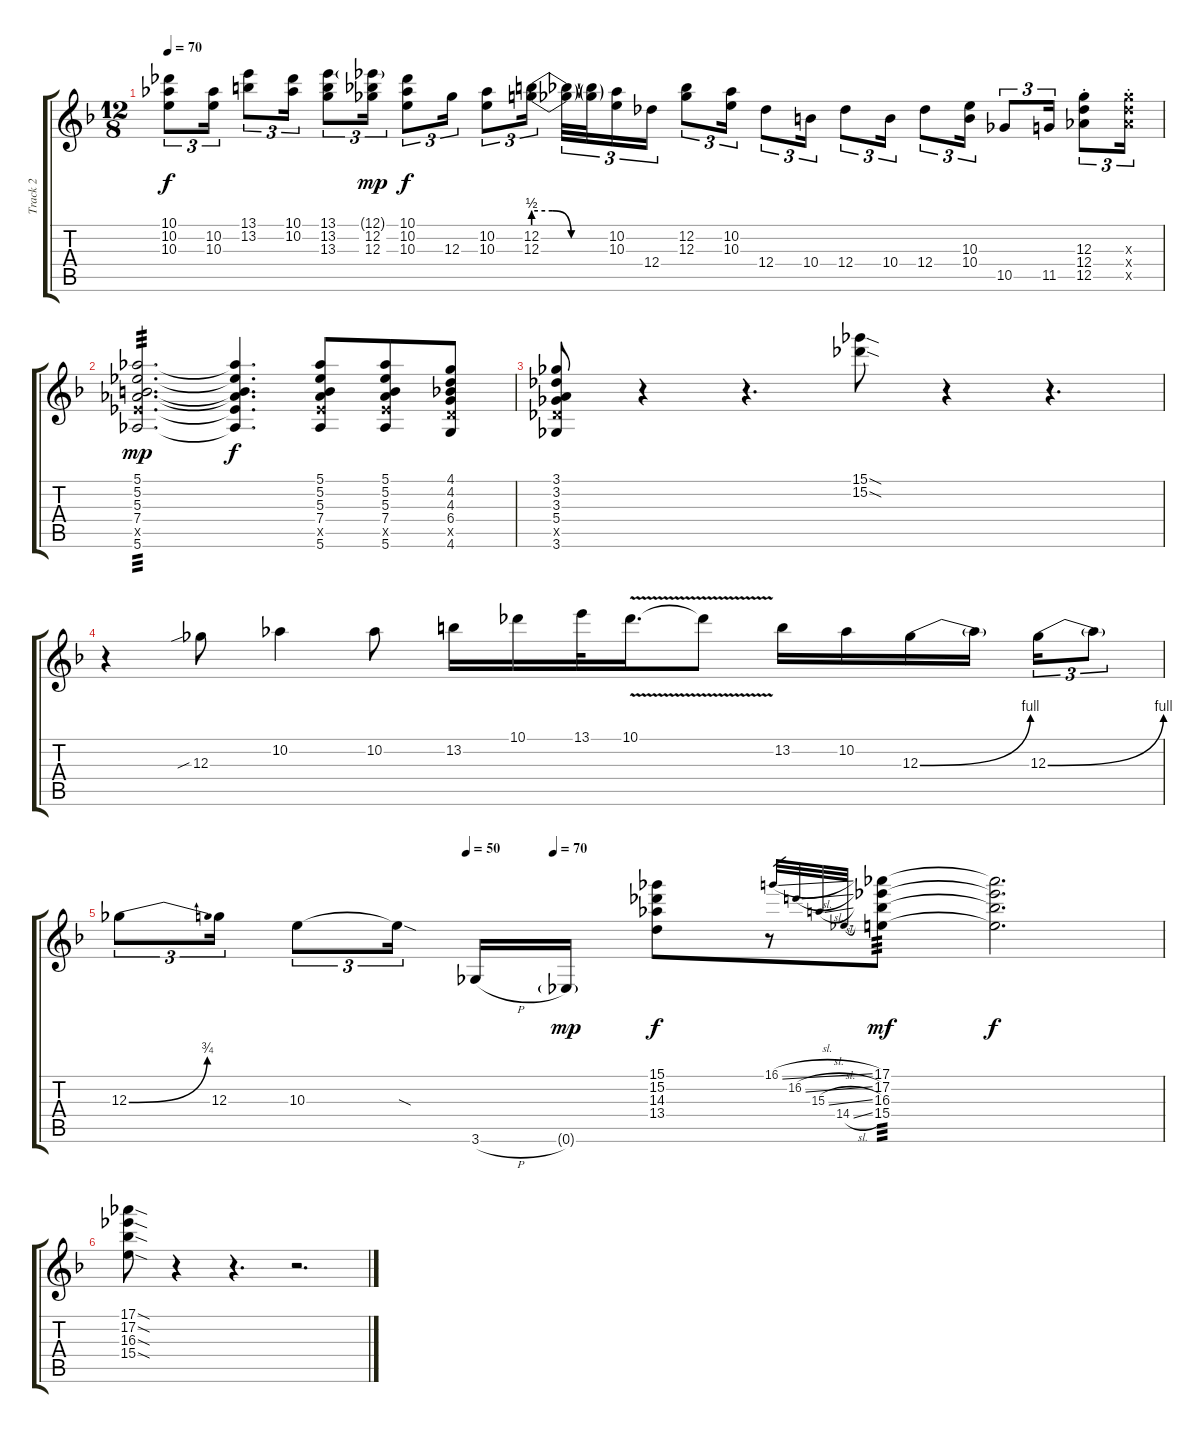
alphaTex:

\track ("Track 2" "Track 2") {instrument electricguitarjazz}
\staff {score tabs}
\tuning (Eb4 Bb3 Gb3 Db3 Ab2 Eb2) {hide}
\ts (12 8)
\tempo 70
\clef g2
\ks dminor
(10.1 10.2 10.3).8{tu (3 2) dy f} (10.2 10.3).16{tu (3 2)} (13.1 13.2).8{tu (3 2)} (10.1 10.2).16{tu (3 2)} (13.1 13.2 13.3).8{tu (3 2)} (12.1{g} 12.2 12.3).16{tu (3 2) dy mp} (10.1 10.2 10.3).8{tu (3 2) dy f} 12.3.16{tu (3 2)} (10.2 10.3).8{tu (3 2)} (12.2{be (custom 0 2 15 2 30 0 60 0)} 12.3{be (custom 0 2 15 2 30 0 60 0)}).16{tu (3 2) beam splitsecondary} (12.2{t} 12.3{t}).32{tu (3 2)} (12.2{t} 12.3{t}).32{tu (3 2)} (10.2 10.3).16{tu (3 2)} 12.4.16{tu (3 2)} (12.2 12.3).8{tu (3 2)} (10.2 10.3).16{tu (3 2)} 12.4.8{tu (3 2)} 10.4.16{tu (3 2)} 12.4.8{tu (3 2)} 10.4.16{tu (3 2)} 12.4.8{tu (3 2)} (10.3 10.4).16{tu (3 2)} 10.5.8{tu (3 2)} 11.5.16{tu (3 2)} (12.3{st} 12.4{st} 12.5{st}).8{tu (3 2)} (12.3{st x} 12.4{st x} 12.5{st x}).16{tu (3 2)} |
(5.1 5.2 5.3 7.4 7.5{x} 5.6).2{d tp 3 dy mp} (5.1{t} 5.2{t} 5.3{t} 7.4{t} 7.5{t} 5.6{t}).4{d dy f} (5.1 5.2 5.3 7.4 7.5{x} 5.6).8 (5.1 5.2 5.3 7.4 7.5{x} 5.6).8 (4.1 4.2 4.3 6.4 6.5{x} 4.6).8 |
(3.1 3.2 3.3 5.4 5.5{x} 3.6).8 r.4 r.4{d} (15.1{sod} 15.2{sod}).8 r.4 r.4{d} |
r.4 12.3{sib}.8 10.2.4 10.2.8 13.2.16 10.1.16 13.1.32 10.1{v}.16{d} 10.1{t}.8 13.2.16 10.2.16 12.3{be (bend 0 0 60 4)}.16 12.3{t}.16{beam splitsecondary} 12.3{be (bend 0 0 60 4)}.16{tu (3 2)} 12.3{t}.8{tu (3 2)} |
\tempo (50 0.3333333333333333)
\tempo (70 0.4166666666666667)
12.3{be (bend 0 0 60 3)}.8{tu (3 2)} 12.3.16{tu (3 2)} 10.3.8{tu (3 2)} 10.3{sod t}.16{tu (3 2) beam splitsecondary} 3.6{h}.16 0.6{g}.16{dy mp} (15.1 15.2 14.3 13.4).8{dy f} r.8 16.1{sl}.32{gr} 16.2{sl}.32{gr} 15.3{sl}.32{gr} 14.4{sl}.32{gr} (17.1 17.2 16.3 15.4).8{tp 3 dy mf} (17.1{t} 17.2{t} 16.3{t} 15.4{t}).2{d dy f} |
(17.1{sod} 17.2{sod} 16.3{sod} 15.4{sod}).8 r.4 r.4{d} r.2{d}
